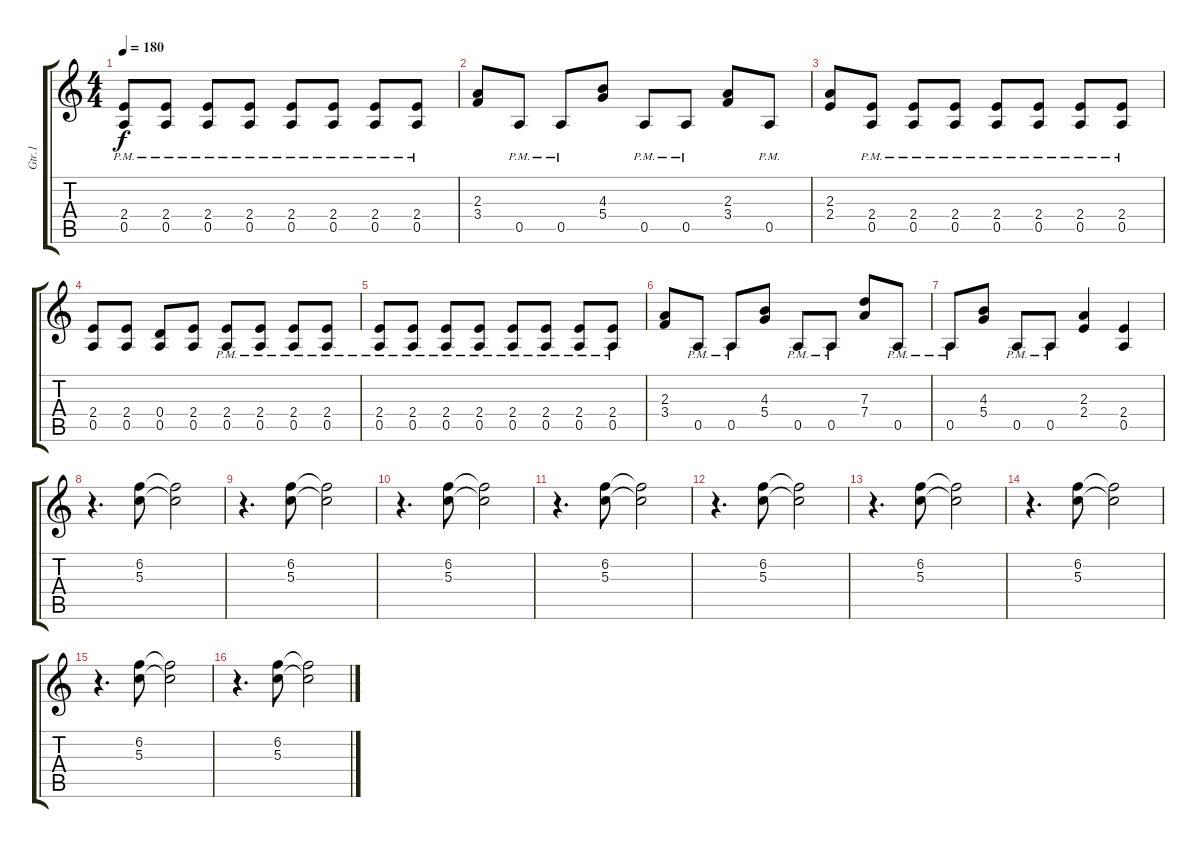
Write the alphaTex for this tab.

\track ("Gtr.1" "Gtr.1") {instrument distortionguitar}
\staff {score tabs}
\tuning (E4 B3 G3 D3 A2 E2) {hide}
\ts (4 4)
\tempo 180
\clef g2
\ks c
(2.4{pm} 0.5{pm}).8{dy f} (2.4{pm} 0.5{pm}).8 (2.4{pm} 0.5{pm}).8 (2.4{pm} 0.5{pm}).8 (2.4{pm} 0.5{pm}).8 (2.4{pm} 0.5{pm}).8 (2.4{pm} 0.5{pm}).8 (2.4{pm} 0.5{pm}).8 |
(2.3 3.4).8 0.5{pm}.8 0.5{pm}.8 (4.3 5.4).8 0.5{pm}.8 0.5{pm}.8 (2.3 3.4).8 0.5{pm}.8 |
(2.3 2.4).8 (2.4{pm} 0.5{pm}).8 (2.4{pm} 0.5{pm}).8 (2.4{pm} 0.5{pm}).8 (2.4{pm} 0.5{pm}).8 (2.4{pm} 0.5{pm}).8 (2.4{pm} 0.5{pm}).8 (2.4{pm} 0.5{pm}).8 |
(2.4 0.5).8 (2.4 0.5).8 (0.4 0.5).8 (2.4 0.5).8 (2.4{pm} 0.5{pm}).8 (2.4{pm} 0.5{pm}).8 (2.4{pm} 0.5{pm}).8 (2.4{pm} 0.5{pm}).8 |
(2.4{pm} 0.5{pm}).8 (2.4{pm} 0.5{pm}).8 (2.4{pm} 0.5{pm}).8 (2.4{pm} 0.5{pm}).8 (2.4{pm} 0.5{pm}).8 (2.4{pm} 0.5{pm}).8 (2.4{pm} 0.5{pm}).8 (2.4{pm} 0.5{pm}).8 |
(2.3 3.4).8 0.5{pm}.8 0.5{pm}.8 (4.3 5.4).8 0.5{pm}.8 0.5{pm}.8 (7.3 7.4).8 0.5{pm}.8 |
0.5{pm}.8 (4.3 5.4).8 0.5{pm}.8 0.5{pm}.8 (2.3 2.4).4 (2.4 0.5).4 |
r.4{d} (6.2 5.3).8 (6.2{t} 5.3{t}).2 |
r.4{d} (6.2 5.3).8 (6.2{t} 5.3{t}).2 |
r.4{d} (6.2 5.3).8 (6.2{t} 5.3{t}).2 |
r.4{d} (6.2 5.3).8 (6.2{t} 5.3{t}).2 |
r.4{d} (6.2 5.3).8 (6.2{t} 5.3{t}).2 |
r.4{d} (6.2 5.3).8 (6.2{t} 5.3{t}).2 |
r.4{d} (6.2 5.3).8 (6.2{t} 5.3{t}).2 |
r.4{d} (6.2 5.3).8 (6.2{t} 5.3{t}).2 |
r.4{d} (6.2 5.3).8 (6.2{t} 5.3{t}).2
